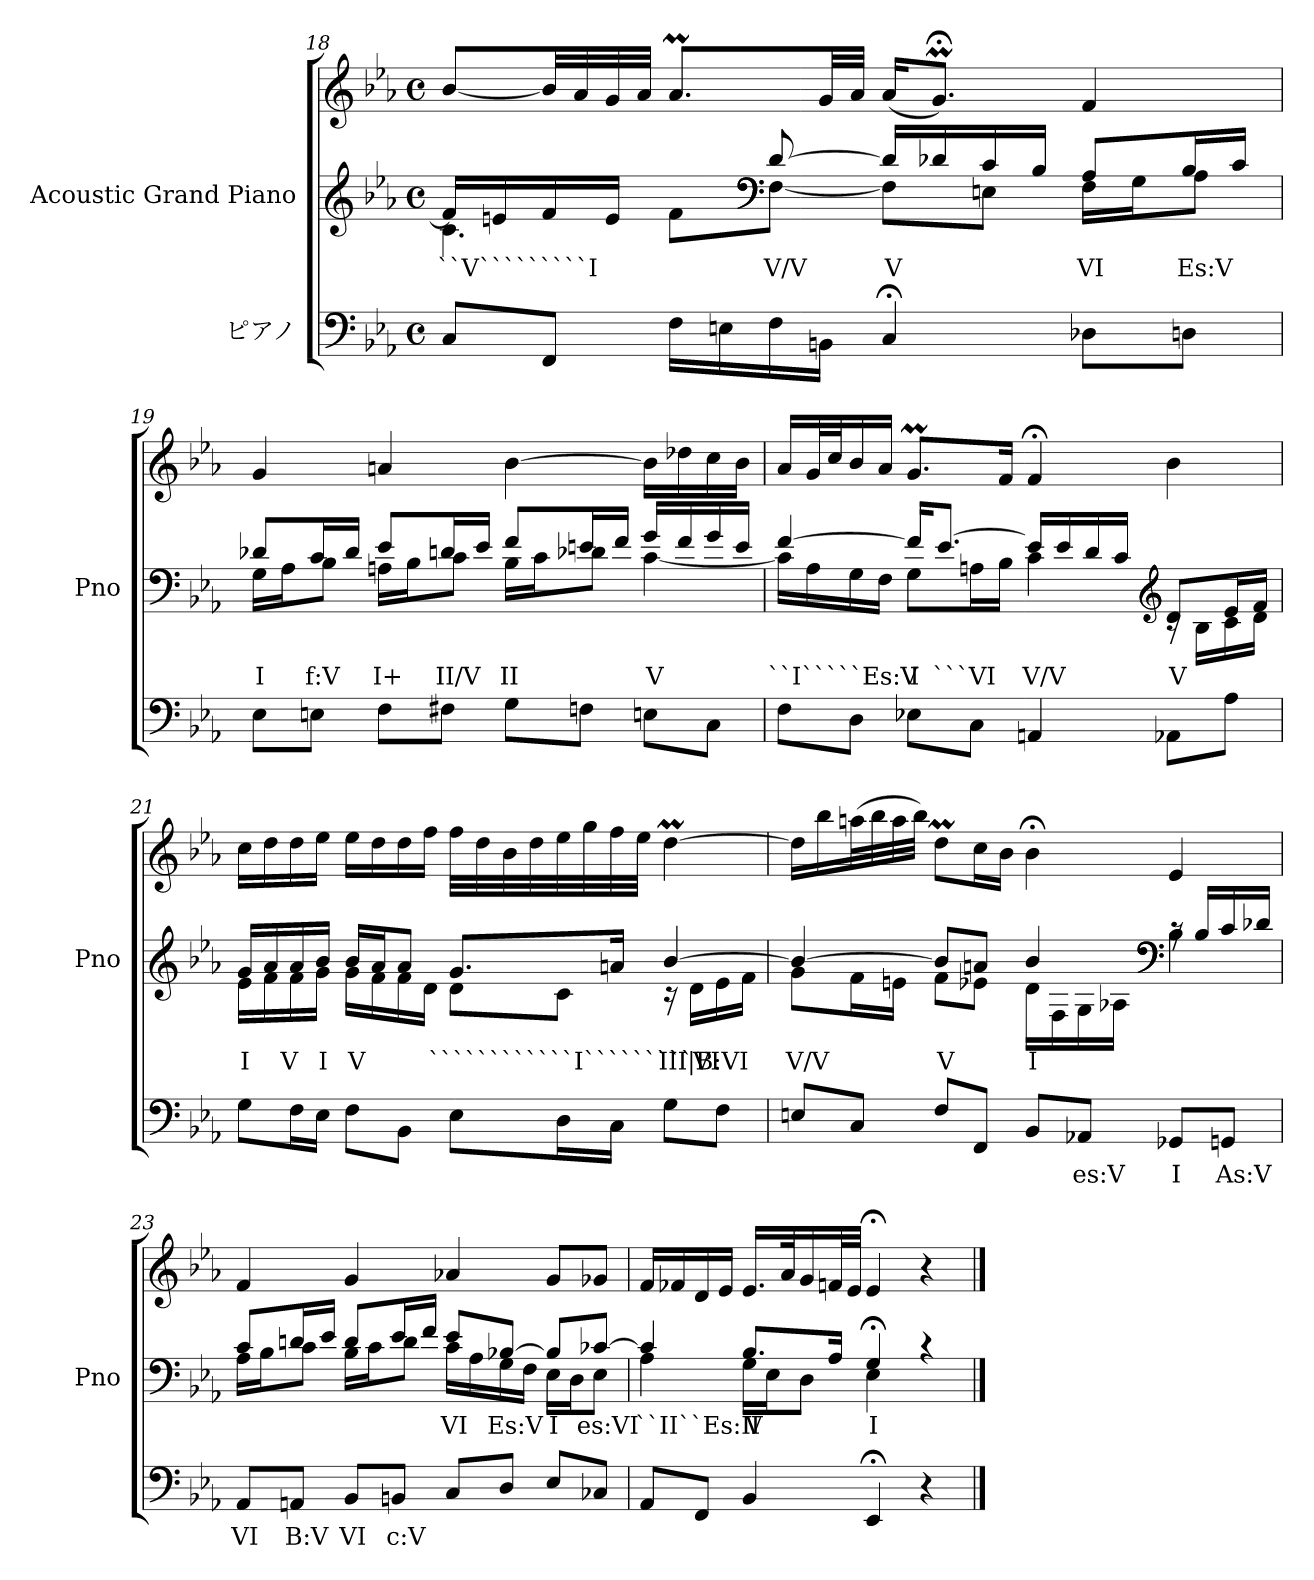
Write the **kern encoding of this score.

**kern	**text	**kern	**text	**kern
*part2	*part2	*part1	*part1	*part1
*staff3	*staff3	*staff2	*staff2	*staff1
*I"ピアノ	*	*I"Acoustic Grand Piano	*	*
*	*	*I'Pno	*	*
*clefF4	*	*clefG2	*	*clefG2
*k[b-e-a-]	*	*k[b-e-a-]	*	*k[b-e-a-]
*E-:	*	*E-:	*	*E-:
*M4/4	*	*M4/4	*	*M4/4
*met(c)	*	*met(c)	*	*met(c)
=18	=18	=18	=18	=18
!	!	!	!LO:LY:b	!
*	*	*^	*	*
8C/L	.	4.c\	16f/LL]	``V`````````I	[8b-/L
.	.	.	16en/	.	.
8FF/J	.	.	16f/	.	32b-/LL]
.	.	.	.	.	32a-/
.	.	.	16e/JJ	.	32g/
.	.	.	.	.	32a-/JJJ
16F\LL	.	.	8f\L	.	8.a-M/L
16En\	.	.	.	.	.
*	*	*clefF4	*	*	*
!	!	!	!	!LO:LY:b	!
16F\	.	[>8d/	[<8F\J	V/V	.
16BBn\JJ	.	.	.	.	32g/LL
.	.	.	.	.	32a-/JJJ
!	!	!	!	!LO:LY:b	!
4C;/	.	16d/LL]	8F\L]	V	(<16a-/KL
.	.	16d-X/	.	.	8.g;m/J)
.	.	16c/	8En\J	.	.
.	.	16B-/JJ	.	.	.
!	!	!	!	!LO:LY:b	!
8D-X\L	.	8A-/L	16F\LL	VI	4f/
.	.	.	16G\J	.	.
!	!	!	!	!LO:LY:b	!
8Dn\J	.	16B-/L	8A-\J	Es:V	.
.	.	16c/JJ	.	.	.
!!LO:LB:g=z
=19	=19	=19	=19	=19	=19
!	!	!	!	!LO:LY:b	!
8E-\L	.	8d-X/L	16G\LL	I	4g/
.	.	.	16A-\J	.	.
!	!	!	!	!LO:LY:b	!
8En\J	.	16c/L	8B-\J	f:V	.
.	.	16d-/JJ	.	.	.
!	!	!	!	!LO:LY:b	!
8F\L	.	8e-/L	16An\LL	I+	4an/
.	.	.	16B-\J	.	.
!	!	!	!	!LO:LY:b	!
8F#X\J	.	16dn/L	8c\J	II/V	.
.	.	16e-/JJ	.	.	.
!	!	!	!	!LO:LY:b	!
8G\L	.	8f/L	16B-\LL	II	[4b-\
.	.	.	16c\J	.	.
8Fn\J	.	16en/L	8d-X\J	.	.
.	.	16f/JJ	.	.	.
!	!	!	!	!LO:LY:b	!
8En\L	.	16g/LL	[<4c\	V	16b-\LL]
.	.	16f/	.	.	16dd-X\
8C\J	.	16g/	.	.	16cc\
.	.	16e/JJ	.	.	16b-\JJ
=20	=20	=20	=20	=20	=20
!	!	!	!	!LO:LY:b	!
8F\L	.	[>4f/	16c\LL]	``I`````Es:V	16a-/LL
.	.	.	16A-\	.	32g/L
.	.	.	.	.	32cc/J
8D\J	.	.	16G\	.	16b-/
.	.	.	16F\JJ	.	16a-/JJ
!	!	!	!	!LO:LY:b	!
8E-X\L	.	16f/KL]	8G\L	I	8.gm/L
!	!	!	!	!LO:LY:b	!
.	.	[>8.e-/J	.	```VI	.
8C\J	.	.	16An\L	.	.
.	.	.	16B-\JJ	.	16f/Jk
!	!	!	!	!LO:LY:b	!
4AAn/	.	16e-/LL]	4c\	V/V	4f;/
.	.	16e-/	.	.	.
.	.	16d/	.	.	.
.	.	16c/JJ	.	.	.
*	*	*clefG2	*	*	*
!	!	!	!	!LO:LY:b	!
8AA-X\L	.	8d/L	16rc	V	4b-\
.	.	.	16B-\LL	.	.
8A-\J	.	16e-/L	16c\	.	.
.	.	16f/JJ	16d\JJ	.	.
=21	=21	=21	=21	=21	=21
!	!	!	!	!LO:LY:b	!
8G\L	.	16g/LL	16e-\LL	I	16cc\LL
.	.	16a-/	16f\	.	16dd\
!	!	!	!	!LO:LY:b	!
16F\L	.	16a-/	16f\	V	16dd\
!	!	!	!	!LO:LY:b	!
16E-\JJ	.	16b-/JJ	16g\JJ	I	16ee-\JJ
!	!	!	!	!LO:LY:b	!
8F\L	.	16b-/LL	16g\LL	V	16ee-\LL
.	.	16a-/J	16f\	.	16dd\
8BB-\J	.	8a-/J	16f\	.	16dd\
.	.	.	16d\JJ	.	16ff\JJ
!	!	!	!	!LO:LY:b	!
8E-\L	.	8.g/L	8d\L	````````````I`````````VI	32ff\LLL
.	.	.	.	.	32dd\
.	.	.	.	.	32b-\
.	.	.	.	.	32dd\
16D\L	.	.	8c\J	.	32ee-\
.	.	.	.	.	32gg\
16C\JJ	.	16an/Jk	.	.	32ff\
.	.	.	.	.	32ee-\JJJ
!	!	!	!	!LO:LY:b	!
8G\L	.	[>4b-/	16rc	III|B:VI	[4ddm\
.	.	.	16d\LL	.	.
8F\J	.	.	16e-\	.	.
.	.	.	16f\JJ	.	.
!!LO:PB:g=z
=22	=22	=22	=22	=22	=22
!	!	!	!	!LO:LY:b	!
8En/L	.	4b-/_	8g\L	V/V	16dd\LL]
.	.	.	.	.	16bb-\
8C/J	.	.	16f\L	.	(>32aan\L
.	.	.	.	.	32bb-\
.	.	.	16en\JJ	.	32aa\
.	.	.	.	.	32bb-\JJJ)
!	!	!	!	!LO:LY:b	!
8F/L	.	8b-/L]	8f\L	V	8ddm\L
8FF/J	.	8an/J	8e-X\J	.	16cc\L
.	.	.	.	.	16b-\JJ
!	!	!	!	!LO:LY:b	!
8BB-/L	.	4b-/	16d\LL	I	4b-;<\
.	.	.	16F\	.	.
!	!LO:LY:b	!	!	!	!
8AA-X/J	es:V	.	16G\	.	.
.	.	.	16A-X\JJ	.	.
*	*	*clefF4	*	*	*
!	!LO:LY:b	!	!	!	!
8GG-X/L	I	16rc	4B-\	.	4e-/
.	.	16B-/LL	.	.	.
!	!LO:LY:b	!	!	!	!
8GGn/J	As:V	16c/	.	.	.
.	.	16d-X/JJ	.	.	.
=23	=23	=23	=23	=23	=23
!	!LO:LY:b	!	!	!	!
8AA-/L	VI	8c/L	16A-\LL	.	4f/
.	.	.	16B-\J	.	.
!	!LO:LY:b	!	!	!	!
8AAn/J	B:V	16dn/L	8c\J	.	.
.	.	16e-/JJ	.	.	.
!	!LO:LY:b	!	!	!	!
8BB-/L	VI	8d/L	16B-\LL	.	4g/
.	.	.	16c\J	.	.
!	!LO:LY:b	!	!	!	!
8BBn/J	c:V	16e-/L	8d\J	.	.
.	.	16f/JJ	.	.	.
!	!	!	!	!LO:LY:b	!
8C/L	.	8e-/L	16c\LL	VI	4a-X/
.	.	.	16A-\	.	.
!	!	!	!	!LO:LY:b	!
8D/J	.	[>8B-X/J	16G\	Es:V	.
.	.	.	16F\JJ	.	.
!	!	!	!	!LO:LY:b	!
8E-/L	.	8B-/L]	16E-\LL	I	8g/L
.	.	.	16D\J	.	.
!	!	!	!	!LO:LY:b	!
8C-X/J	.	[>8c-X/J	8E-\J	es:VI	8g-X/J
=24	=24	=24	=24	=24	=24
!	!	!	!	!LO:LY:b	!
8AA-/L	.	4c-/]	4A-\	``II``Es:II	16f/LL
.	.	.	.	.	16f-X/
8FF/J	.	.	.	.	16d/
.	.	.	.	.	16e-/JJ
!	!	!	!	!LO:LY:b	!
4BB-/	.	8.B-/L	16G\LL	V	16.e-/LL
.	.	.	16E-\J	.	.
.	.	.	.	.	32a-/k
.	.	.	8D\J	.	16g/
.	.	16A-/Jk	.	.	32fn/L
.	.	.	.	.	32e-/JJJ
!	!	!	!	!LO:LY:b	!
4EE-;/	.	4G;</	4E-\	I	4e-;/
4r	.	4rc	4ryy	.	4r
*	*	*v	*v	*	*
==	==	==	==	==
*-	*-	*-	*-	*-
